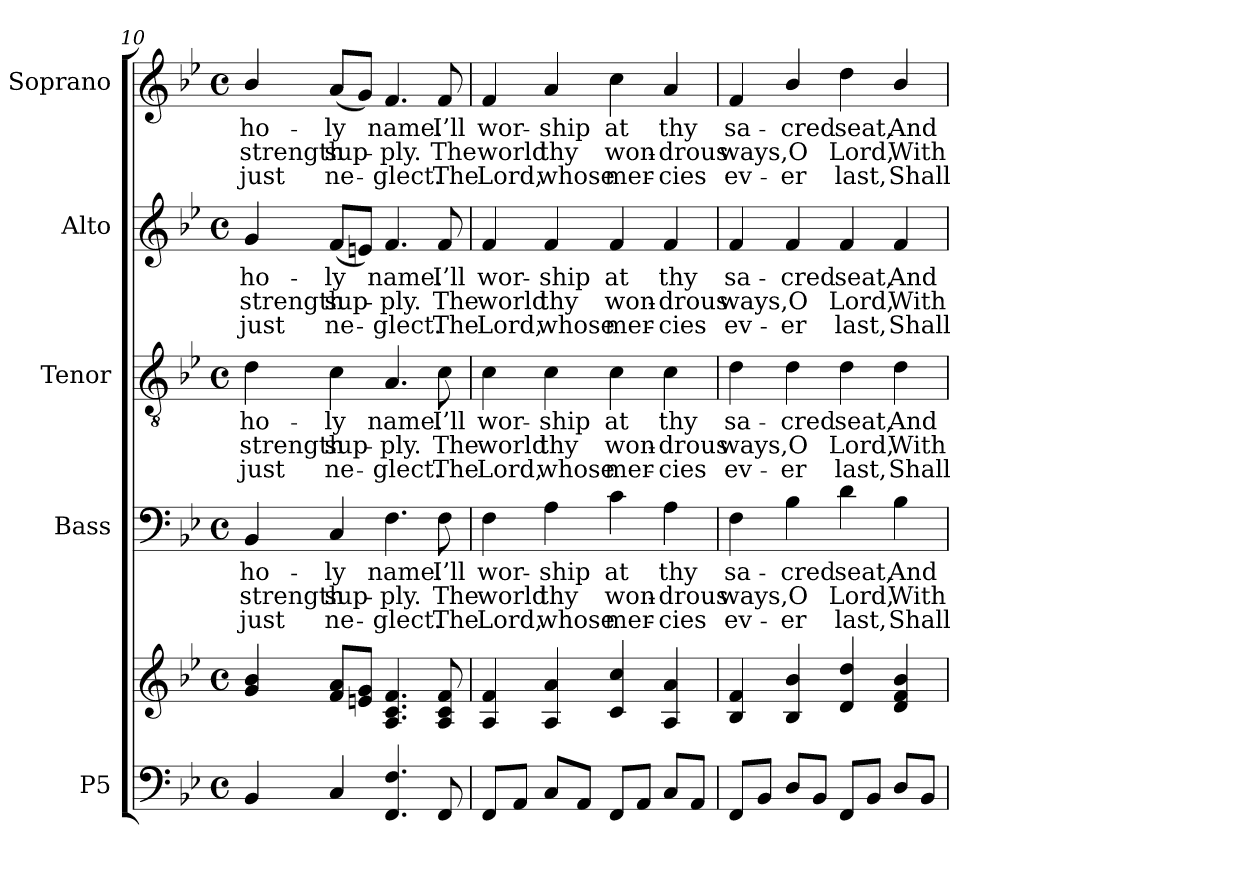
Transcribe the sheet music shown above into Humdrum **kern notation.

**kern	**kern	**kern	**text	**text	**text	**kern	**text	**text	**text	**kern	**text	**text	**text	**kern	**text	**text	**text
*part5	*part5	*part4	*part4	*part4	*part4	*part3	*part3	*part3	*part3	*part2	*part2	*part2	*part2	*part1	*part1	*part1	*part1
*staff6	*staff5	*staff4	*staff4	*staff4	*staff4	*staff3	*staff3	*staff3	*staff3	*staff2	*staff2	*staff2	*staff2	*staff1	*staff1	*staff1	*staff1
*I"P5	*	*I"Bass	*	*	*	*I"Tenor	*	*	*	*I"Alto	*	*	*	*I"Soprano	*	*	*
*	*	*I'B.	*	*	*	*I'T.	*	*	*	*I'A.	*	*	*	*I'S.	*	*	*
*clefF4	*clefG2	*clefF4	*	*	*	*clefGv2	*	*	*	*clefG2	*	*	*	*clefG2	*	*	*
*	*	*	*	*	*	*ITrd7c12	*	*	*	*	*	*	*	*	*	*	*
*k[b-e-]	*k[b-e-]	*k[b-e-]	*	*	*	*k[b-e-]	*	*	*	*k[b-e-]	*	*	*	*k[b-e-]	*	*	*
*B-:	*B-:	*B-:	*	*	*	*B-:	*	*	*	*B-:	*	*	*	*B-:	*	*	*
*M4/4	*M4/4	*M4/4	*	*	*	*M4/4	*	*	*	*M4/4	*	*	*	*M4/4	*	*	*
*met(c)	*met(c)	*met(c)	*	*	*	*met(c)	*	*	*	*met(c)	*	*	*	*met(c)	*	*	*
=10	=10	=10	=10	=10	=10	=10	=10	=10	=10	=10	=10	=10	=10	=10	=10	=10	=10
!	!	!	!LO:LY:b:color=#000000	!LO:LY:b:color=#000000	!LO:LY:b:color=#000000	!	!	!	!	!	!	!	!	!	!	!	!
!	!	!	!	!	!	!	!LO:LY:b:color=#000000	!LO:LY:b:color=#000000	!LO:LY:b:color=#000000	!	!	!	!	!	!	!	!
!	!	!	!	!	!	!	!	!	!	!	!LO:LY:b:color=#000000	!LO:LY:b:color=#000000	!LO:LY:b:color=#000000	!	!	!	!
!	!	!	!	!	!	!	!	!	!	!	!	!	!	!	!LO:LY:b:color=#000000	!LO:LY:b:color=#000000	!LO:LY:b:color=#000000
4BB-i/	4gi/ 4b-i	4BB-i/	ho-	strength	just	4Di\	ho-	strength	just	4gi/	ho-	strength	just	4b-i/	ho-	strength	just
!	!	!	!LO:LY:b:color=#000000	!LO:LY:b:color=#000000	!LO:LY:b:color=#000000	!	!	!	!	!	!	!	!	!	!	!	!
!	!	!	!	!	!	!	!LO:LY:b:color=#000000	!LO:LY:b:color=#000000	!LO:LY:b:color=#000000	!	!	!	!	!	!	!	!
!	!	!	!	!	!	!	!	!	!	!	!LO:LY:b:color=#000000	!LO:LY:b:color=#000000	!LO:LY:b:color=#000000	!	!	!	!
!	!	!	!	!	!	!	!	!	!	!	!	!	!	!	!LO:LY:b:color=#000000	!LO:LY:b:color=#000000	!LO:LY:b:color=#000000
4Ci/	8fi/ 8ai/L	4Ci/	-ly	sup-	ne-	4Ci\	-ly	sup-	ne-	(8fi/L	-ly	sup-	ne-	(8ai/L	-ly	sup-	ne-
.	8eni/ 8gi/J	.	.	.	.	.	.	.	.	8eni/J)	.	.	.	8gi/J)	.	.	.
!	!	!	!LO:LY:b:color=#000000	!LO:LY:b:color=#000000	!LO:LY:b:color=#000000	!	!	!	!	!	!	!	!	!	!	!	!
!	!	!	!	!	!	!	!LO:LY:b:color=#000000	!LO:LY:b:color=#000000	!LO:LY:b:color=#000000	!	!	!	!	!	!	!	!
!	!	!	!	!	!	!	!	!	!	!	!LO:LY:b:color=#000000	!LO:LY:b:color=#000000	!LO:LY:b:color=#000000	!	!	!	!
!	!	!	!	!	!	!	!	!	!	!	!	!	!	!	!LO:LY:b:color=#000000	!LO:LY:b:color=#000000	!LO:LY:b:color=#000000
4.FFi/ 4.Fi	4.Ai/ 4.ci 4.fi	4.Fi\	name.	-ply.	-glect.	4.AAi/	name.	-ply.	-glect.	4.fi/	name.	-ply.	-glect.	4.fi/	name.	-ply.	-glect.
!	!	!	!LO:LY:b:color=#000000	!LO:LY:b:color=#000000	!LO:LY:b:color=#000000	!	!	!	!	!	!	!	!	!	!	!	!
!	!	!	!	!	!	!	!LO:LY:b:color=#000000	!LO:LY:b:color=#000000	!LO:LY:b:color=#000000	!	!	!	!	!	!	!	!
!	!	!	!	!	!	!	!	!	!	!	!LO:LY:b:color=#000000	!LO:LY:b:color=#000000	!LO:LY:b:color=#000000	!	!	!	!
!	!	!	!	!	!	!	!	!	!	!	!	!	!	!	!LO:LY:b:color=#000000	!LO:LY:b:color=#000000	!LO:LY:b:color=#000000
8FFi/	8Ai/ 8ci 8fi	8Fi\	I’ll	The	The	8Ci\	I’ll	The	The	8fi/	I’ll	The	The	8fi/	I’ll	The	The
!!LO:PB:g=z
=11	=11	=11	=11	=11	=11	=11	=11	=11	=11	=11	=11	=11	=11	=11	=11	=11	=11
!	!	!	!LO:LY:b:color=#000000	!LO:LY:b:color=#000000	!LO:LY:b:color=#000000	!	!	!	!	!	!	!	!	!	!	!	!
!	!	!	!	!	!	!	!LO:LY:b:color=#000000	!LO:LY:b:color=#000000	!LO:LY:b:color=#000000	!	!	!	!	!	!	!	!
!	!	!	!	!	!	!	!	!	!	!	!LO:LY:b:color=#000000	!LO:LY:b:color=#000000	!LO:LY:b:color=#000000	!	!	!	!
!	!	!	!	!	!	!	!	!	!	!	!	!	!	!	!LO:LY:b:color=#000000	!LO:LY:b:color=#000000	!LO:LY:b:color=#000000
8FFi/L	4Ai/ 4fi	4Fi\	wor-	world	Lord,	4Ci\	wor-	world	Lord,	4fi/	wor-	world	Lord,	4fi/	wor-	world	Lord,
8AAi/J	.	.	.	.	.	.	.	.	.	.	.	.	.	.	.	.	.
!	!	!	!LO:LY:b:color=#000000	!LO:LY:b:color=#000000	!LO:LY:b:color=#000000	!	!	!	!	!	!	!	!	!	!	!	!
!	!	!	!	!	!	!	!LO:LY:b:color=#000000	!LO:LY:b:color=#000000	!LO:LY:b:color=#000000	!	!	!	!	!	!	!	!
!	!	!	!	!	!	!	!	!	!	!	!LO:LY:b:color=#000000	!LO:LY:b:color=#000000	!LO:LY:b:color=#000000	!	!	!	!
!	!	!	!	!	!	!	!	!	!	!	!	!	!	!	!LO:LY:b:color=#000000	!LO:LY:b:color=#000000	!LO:LY:b:color=#000000
8Ci/L	4Ai/ 4ai	4Ai\	-ship	thy	whose	4Ci\	-ship	thy	whose	4fi/	-ship	thy	whose	4ai/	-ship	thy	whose
8AAi/J	.	.	.	.	.	.	.	.	.	.	.	.	.	.	.	.	.
!	!	!	!LO:LY:b:color=#000000	!LO:LY:b:color=#000000	!LO:LY:b:color=#000000	!	!	!	!	!	!	!	!	!	!	!	!
!	!	!	!	!	!	!	!LO:LY:b:color=#000000	!LO:LY:b:color=#000000	!LO:LY:b:color=#000000	!	!	!	!	!	!	!	!
!	!	!	!	!	!	!	!	!	!	!	!LO:LY:b:color=#000000	!LO:LY:b:color=#000000	!LO:LY:b:color=#000000	!	!	!	!
!	!	!	!	!	!	!	!	!	!	!	!	!	!	!	!LO:LY:b:color=#000000	!LO:LY:b:color=#000000	!LO:LY:b:color=#000000
8FFi/L	4ci/ 4cci	4ci\	at	won-	mer-	4Ci\	at	won-	mer-	4fi/	at	won-	mer-	4cci\	at	won-	mer-
8AAi/J	.	.	.	.	.	.	.	.	.	.	.	.	.	.	.	.	.
!	!	!	!LO:LY:b:color=#000000	!LO:LY:b:color=#000000	!LO:LY:b:color=#000000	!	!	!	!	!	!	!	!	!	!	!	!
!	!	!	!	!	!	!	!LO:LY:b:color=#000000	!LO:LY:b:color=#000000	!LO:LY:b:color=#000000	!	!	!	!	!	!	!	!
!	!	!	!	!	!	!	!	!	!	!	!LO:LY:b:color=#000000	!LO:LY:b:color=#000000	!LO:LY:b:color=#000000	!	!	!	!
!	!	!	!	!	!	!	!	!	!	!	!	!	!	!	!LO:LY:b:color=#000000	!LO:LY:b:color=#000000	!LO:LY:b:color=#000000
8Ci/L	4Ai/ 4ai	4Ai\	thy	-drous	-cies	4Ci\	thy	-drous	-cies	4fi/	thy	-drous	-cies	4ai/	thy	-drous	-cies
8AAi/J	.	.	.	.	.	.	.	.	.	.	.	.	.	.	.	.	.
=12	=12	=12	=12	=12	=12	=12	=12	=12	=12	=12	=12	=12	=12	=12	=12	=12	=12
!	!	!	!LO:LY:b:color=#000000	!LO:LY:b:color=#000000	!LO:LY:b:color=#000000	!	!	!	!	!	!	!	!	!	!	!	!
!	!	!	!	!	!	!	!LO:LY:b:color=#000000	!LO:LY:b:color=#000000	!LO:LY:b:color=#000000	!	!	!	!	!	!	!	!
!	!	!	!	!	!	!	!	!	!	!	!LO:LY:b:color=#000000	!LO:LY:b:color=#000000	!LO:LY:b:color=#000000	!	!	!	!
!	!	!	!	!	!	!	!	!	!	!	!	!	!	!	!LO:LY:b:color=#000000	!LO:LY:b:color=#000000	!LO:LY:b:color=#000000
8FFi/L	4B-i/ 4fi	4Fi\	sa-	ways,	ev-	4Di\	sa-	ways,	ev-	4fi/	sa-	ways,	ev-	4fi/	sa-	ways,	ev-
8BB-i/J	.	.	.	.	.	.	.	.	.	.	.	.	.	.	.	.	.
!	!	!	!LO:LY:b:color=#000000	!LO:LY:b:color=#000000	!LO:LY:b:color=#000000	!	!	!	!	!	!	!	!	!	!	!	!
!	!	!	!	!	!	!	!LO:LY:b:color=#000000	!LO:LY:b:color=#000000	!LO:LY:b:color=#000000	!	!	!	!	!	!	!	!
!	!	!	!	!	!	!	!	!	!	!	!LO:LY:b:color=#000000	!LO:LY:b:color=#000000	!LO:LY:b:color=#000000	!	!	!	!
!	!	!	!	!	!	!	!	!	!	!	!	!	!	!	!LO:LY:b:color=#000000	!LO:LY:b:color=#000000	!LO:LY:b:color=#000000
8Di/L	4B-i/ 4b-i	4B-i\	-cred	O	-er	4Di\	-cred	O	-er	4fi/	-cred	O	-er	4b-i/	-cred	O	-er
8BB-i/J	.	.	.	.	.	.	.	.	.	.	.	.	.	.	.	.	.
!	!	!	!LO:LY:b:color=#000000	!LO:LY:b:color=#000000	!LO:LY:b:color=#000000	!	!	!	!	!	!	!	!	!	!	!	!
!	!	!	!	!	!	!	!LO:LY:b:color=#000000	!LO:LY:b:color=#000000	!LO:LY:b:color=#000000	!	!	!	!	!	!	!	!
!	!	!	!	!	!	!	!	!	!	!	!LO:LY:b:color=#000000	!LO:LY:b:color=#000000	!LO:LY:b:color=#000000	!	!	!	!
!	!	!	!	!	!	!	!	!	!	!	!	!	!	!	!LO:LY:b:color=#000000	!LO:LY:b:color=#000000	!LO:LY:b:color=#000000
8FFi/L	4di/ 4ddi	4di\	seat,	Lord,	last,	4Di\	seat,	Lord,	last,	4fi/	seat,	Lord,	last,	4ddi\	seat,	Lord,	last,
8BB-i/J	.	.	.	.	.	.	.	.	.	.	.	.	.	.	.	.	.
!	!	!	!LO:LY:b:color=#000000	!LO:LY:b:color=#000000	!LO:LY:b:color=#000000	!	!	!	!	!	!	!	!	!	!	!	!
!	!	!	!	!	!	!	!LO:LY:b:color=#000000	!LO:LY:b:color=#000000	!LO:LY:b:color=#000000	!	!	!	!	!	!	!	!
!	!	!	!	!	!	!	!	!	!	!	!LO:LY:b:color=#000000	!LO:LY:b:color=#000000	!LO:LY:b:color=#000000	!	!	!	!
!	!	!	!	!	!	!	!	!	!	!	!	!	!	!	!LO:LY:b:color=#000000	!LO:LY:b:color=#000000	!LO:LY:b:color=#000000
8Di/L	4di/ 4fi 4b-i	4B-i\	And	With	Shall	4Di\	And	With	Shall	4fi/	And	With	Shall	4b-i/	And	With	Shall
8BB-i/J	.	.	.	.	.	.	.	.	.	.	.	.	.	.	.	.	.
=	=	=	=	=	=	=	=	=	=	=	=	=	=	=	=	=	=
*-	*-	*-	*-	*-	*-	*-	*-	*-	*-	*-	*-	*-	*-	*-	*-	*-	*-
